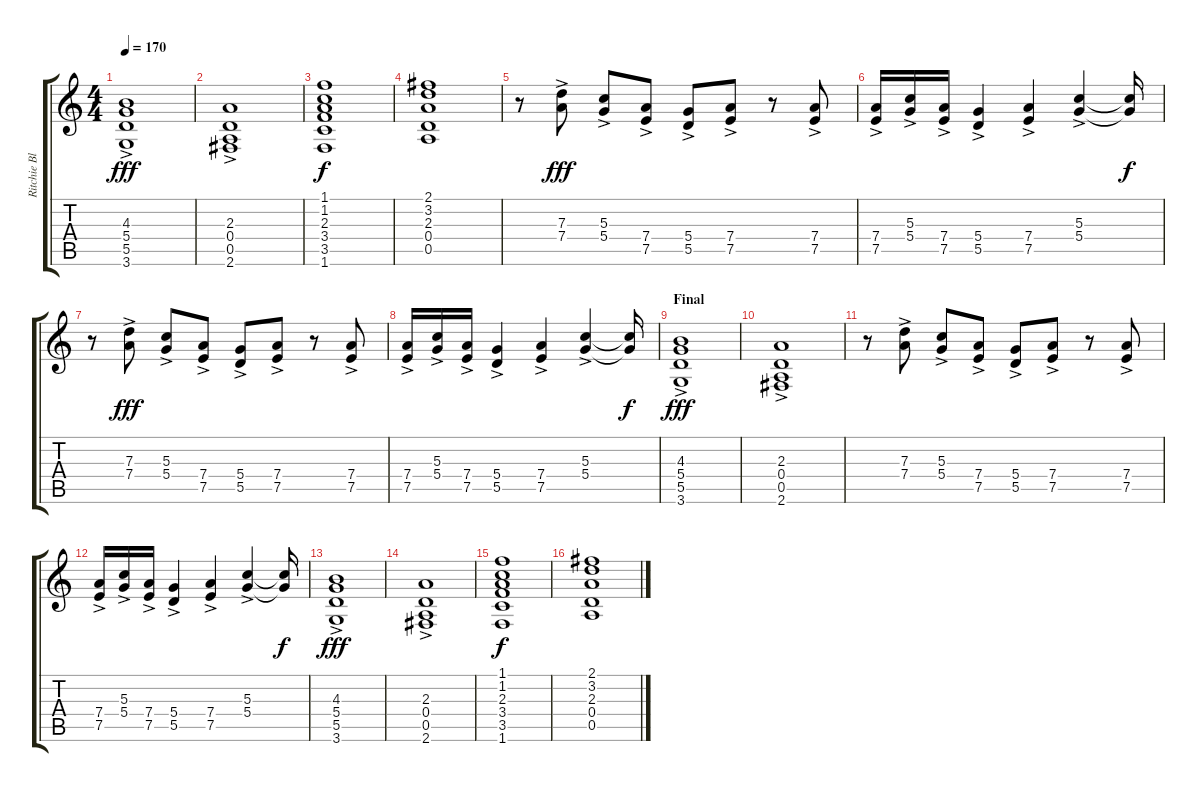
\track ("Ritchie Blackmore" "Ritchie Bl") {instrument distortionguitar}
\staff {score tabs}
\tuning (E4 B3 G3 D3 A2 E2) {hide}
\ts (4 4)
\tempo 170
\clef g2
\ks c
(4.3{ac} 5.4{ac} 5.5{ac} 3.6{ac}).1{dy fff} |
(2.3{ac} 0.4{ac} 0.5{ac} 2.6{ac}).1 |
(1.1 1.2 2.3 3.4 3.5 1.6).1{dy f} |
(2.1 3.2 2.3 0.4 0.5).1 |
r.8 (7.3{ac} 7.4).8{dy fff} (5.3{ac} 5.4).8 (7.4{ac} 7.5).8 (5.4{ac} 5.5).8 (7.4{ac} 7.5).8 r.8 (7.4{ac} 7.5).8 |
(7.4{ac} 7.5).16 (5.3{ac} 5.4).16 (7.4{ac} 7.5).16 (5.4{ac} 5.5).4 (7.4{ac} 7.5{ac}).4 (5.3{ac} 5.4{ac}).4 (5.3{t} 5.4{t}).16{dy f} |
r.8 (7.3{ac} 7.4).8{dy fff} (5.3{ac} 5.4).8 (7.4{ac} 7.5).8 (5.4{ac} 5.5).8 (7.4{ac} 7.5).8 r.8 (7.4{ac} 7.5).8 |
(7.4{ac} 7.5).16 (5.3{ac} 5.4).16 (7.4{ac} 7.5).16 (5.4{ac} 5.5).4 (7.4{ac} 7.5{ac}).4 (5.3{ac} 5.4{ac}).4 (5.3{t} 5.4{t}).16{dy f} |
\section ("" "Final")
(4.3{ac} 5.4{ac} 5.5{ac} 3.6{ac}).1{dy fff} |
(2.3{ac} 0.4 0.5{ac} 2.6{ac}).1 |
r.8 (7.3{ac} 7.4).8 (5.3{ac} 5.4).8 (7.4{ac} 7.5).8 (5.4{ac} 5.5).8 (7.4{ac} 7.5).8 r.8 (7.4{ac} 7.5).8 |
(7.4{ac} 7.5).16 (5.3{ac} 5.4).16 (7.4{ac} 7.5).16 (5.4{ac} 5.5).4 (7.4{ac} 7.5{ac}).4 (5.3{ac} 5.4{ac}).4 (5.3{t} 5.4{t}).16{dy f} |
(4.3{ac} 5.4{ac} 5.5{ac} 3.6{ac}).1{dy fff} |
(2.3{ac} 0.4 0.5{ac} 2.6{ac}).1 |
(1.1 1.2 2.3 3.4 3.5 1.6).1{dy f} |
(2.1 3.2 2.3 0.4 0.5).1
